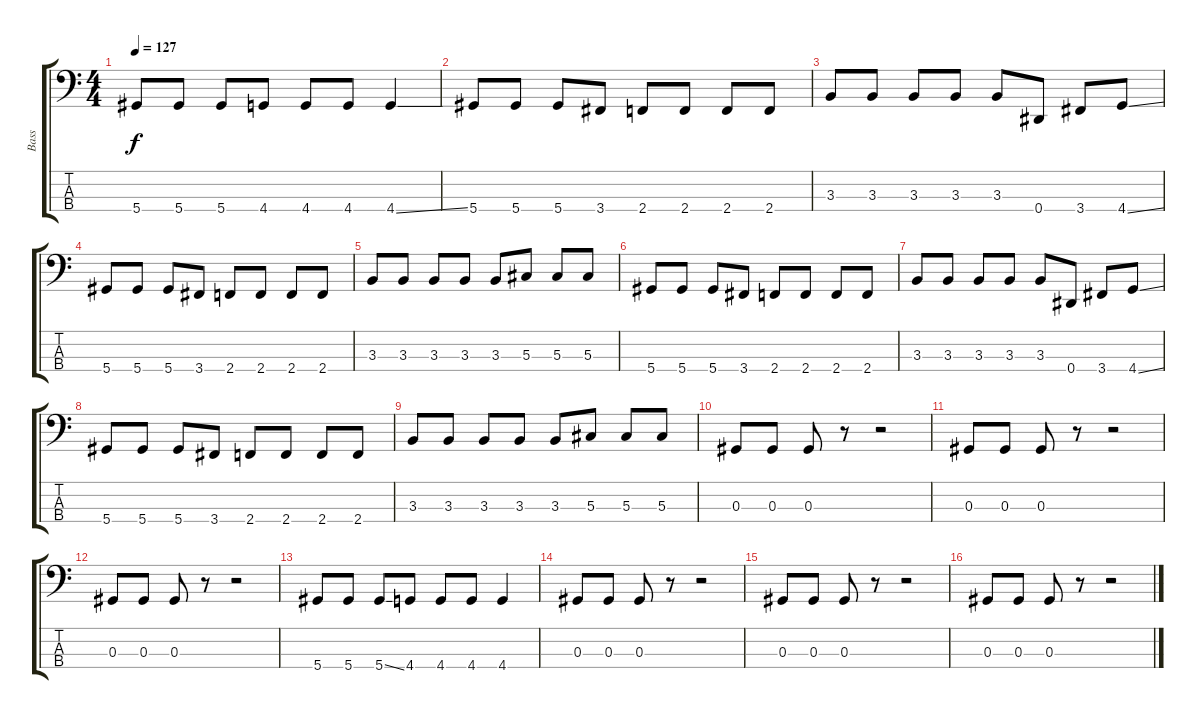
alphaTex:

\track ("Bass" "Bass") {instrument electricbasspick}
\staff {score tabs}
\tuning (Gb2 Db2 Ab1 Eb1) {hide}
\ts (4 4)
\tempo 127
\clef f4
\ks c
5.4.8{dy f} 5.4.8 5.4.8 4.4.8 4.4.8 4.4.8 4.4{ss}.4 |
5.4.8 5.4.8 5.4.8 3.4.8 2.4.8 2.4.8 2.4.8 2.4.8 |
3.3.8 3.3.8 3.3.8 3.3.8 3.3.8 0.4.8 3.4.8 4.4{ss}.8 |
5.4.8 5.4.8 5.4.8 3.4.8 2.4.8 2.4.8 2.4.8 2.4.8 |
3.3.8 3.3.8 3.3.8 3.3.8 3.3.8 5.3.8 5.3.8 5.3.8 |
5.4.8 5.4.8 5.4.8 3.4.8 2.4.8 2.4.8 2.4.8 2.4.8 |
3.3.8 3.3.8 3.3.8 3.3.8 3.3.8 0.4.8 3.4.8 4.4{ss}.8 |
5.4.8 5.4.8 5.4.8 3.4.8 2.4.8 2.4.8 2.4.8 2.4.8 |
3.3.8 3.3.8 3.3.8 3.3.8 3.3.8 5.3.8 5.3.8 5.3.8 |
0.3.8 0.3.8 0.3.8 r.8 r.2 |
0.3.8 0.3.8 0.3.8 r.8 r.2 |
0.3.8 0.3.8 0.3.8 r.8 r.2 |
5.4.8 5.4.8 5.4{ss}.8 4.4.8 4.4.8 4.4.8 4.4.4 |
0.3.8 0.3.8 0.3.8 r.8 r.2 |
0.3.8 0.3.8 0.3.8 r.8 r.2 |
0.3.8 0.3.8 0.3.8 r.8 r.2
